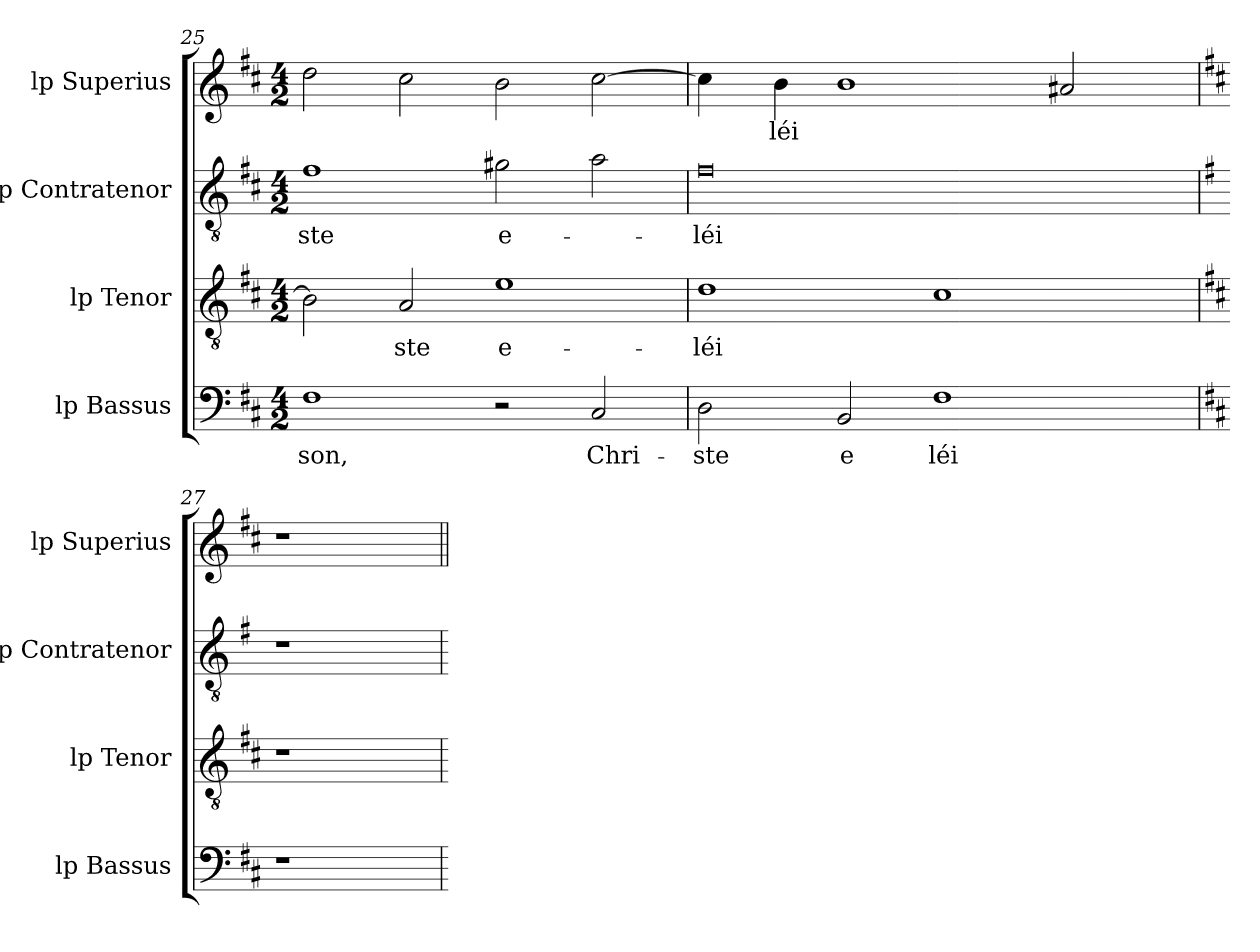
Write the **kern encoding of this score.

**kern	**text	**kern	**text	**kern	**text	**kern	**text
*part4	*part4	*part3	*part3	*part2	*part2	*part1	*part1
*staff4	*staff4	*staff3	*staff3	*staff2	*staff2	*staff1	*staff1
*I"lp Bassus	*	*I"lp Tenor	*	*I"lp Contratenor	*	*I"lp Superius	*
*I'lp Bassus	*	*I'lp Tenor	*	*I'lp Contratenor	*	*I'lp Superius	*
*clefF4	*	*clefGv2	*	*clefGv2	*	*clefG2	*
*k[f#c#]	*	*k[f#c#]	*	*k[f#c#]	*	*k[f#c#]	*
*D:	*	*D:	*	*D:	*	*D:	*
*M4/2	*	*M4/2	*	*M4/2	*	*M4/2	*
=25	=25	=25	=25	=25	=25	=25	=25
!	!LO:LY:b:cj	!	!	!	!LO:LY:b:cj	!	!
1F#	-son,	2B\]	.	1f#	-ste	2dd\	.
!	!	!	!LO:LY:b:cj	!	!	!	!
.	.	2A/	-ste	.	.	2cc#\	.
!	!	!	!LO:LY:b:cj	!	!LO:LY:b:cj	!	!
2r	.	1e	e-	2g#X\	e-	2b\	.
!	!LO:LY:b:cj	!	!	!	!	!	!
2C#/	Chri-	.	.	2a\	.	[<2cc#\	.
!!LO:LB:g=z
=26	=26	=26	=26	=26	=26	=26	=26
!	!LO:LY:b:cj	!	!LO:LY:b:cj	!	!LO:LY:b:cj	!	!
*	*	*	*	*^	*	*	*
2D\	-ste	1d	-léi	0f#	8..ryy	-léi	4cc#\]	.
.	.	.	.	.	1ryy	.	.	.
!	!	!	!	!	!	!	!	!LO:LY:b:cj
.	.	.	.	.	.	.	4b\	-léi
!	!LO:LY:b:cj	!	!	!	!	!	!	!
2BB/	e	.	.	.	.	.	1b	.
!	!LO:LY:b:cj	!	!	!	!	!	!	!
1F#	léi	1c#	.	.	.	.	.	.
.	.	.	.	.	2ryy	.	.	.
.	.	.	.	.	.	.	2a#X/	.
.	.	.	.	.	4ryy	.	.	.
.	.	.	.	.	32ryy	.	.	.
*	*	*	*	*v	*v	*	*	*
=27	=27	=27	=27	=27	=27	=27	=27
*	*	*	*	*k[f#]	*	*	*
*	*	*	*	*G:	*	*	*
1r	.	1r	.	1r	.	1r	.
=	=||	=	=||	=	=||	=||	=||
*-	*-	*-	*-	*-	*-	*-	*-
